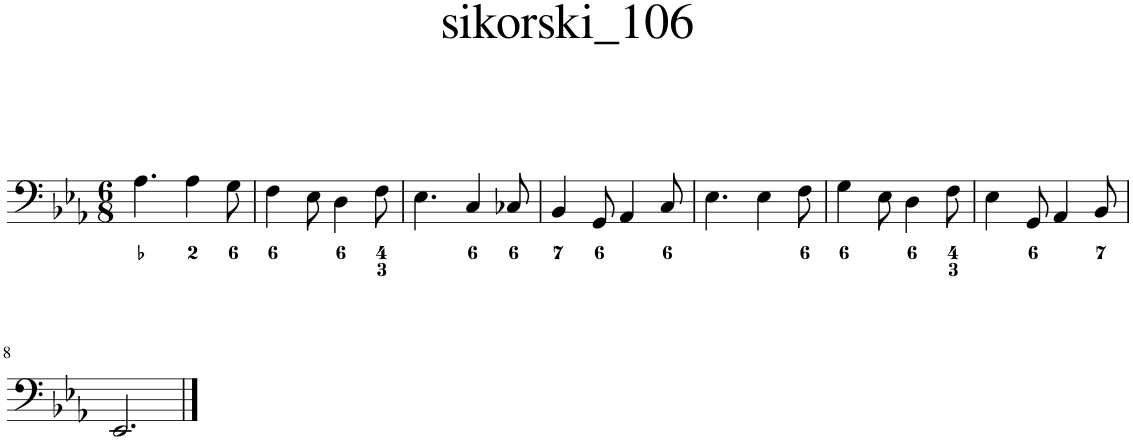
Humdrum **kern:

**kern
*part1
*staff1
*I"Piano
*I'Pno.
*clefF4
*k[b-e-a-]
*M6/8
=1
4.A-\
4A-\
8G\
=2
4F\
8E-\
4D\
8F\
=3
4.E-\
4C/
8C-X/
=4
4BB-/
8GG/
4AA-/
8C/
=5
4.E-\
4E-\
8F\
=6
4G\
8E-\
4D\
8F\
=7
4E-\
8GG/
4AA-/
8BB-/
!!LO:LB:g=z
=8
2.EE-/
==
*-
